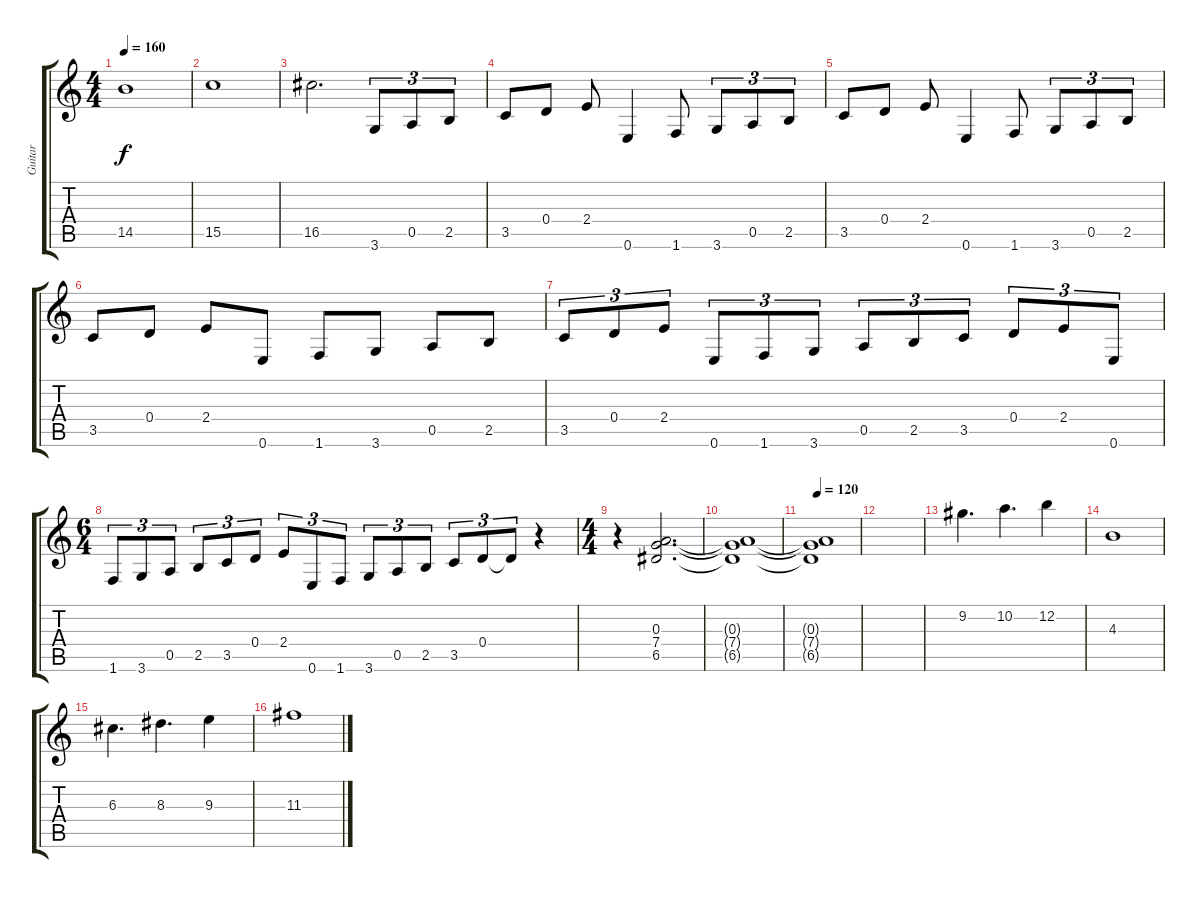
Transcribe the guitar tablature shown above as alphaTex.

\track ("Guitar" "Guitar") {instrument overdrivenguitar}
\staff {score tabs}
\tuning (E4 B3 G3 D3 A2 E2) {hide}
\ts (4 4)
\tempo 160
\clef g2
\ks c
14.5.1{dy f} |
15.5.1 |
16.5.2{d} 3.6.8{tu (3 2)} 0.5.8{tu (3 2)} 2.5.8{tu (3 2)} |
3.5.8 0.4.8 2.4.8 0.6.4 1.6.8 3.6.8{tu (3 2)} 0.5.8{tu (3 2)} 2.5.8{tu (3 2)} |
3.5.8 0.4.8 2.4.8 0.6.4 1.6.8 3.6.8{tu (3 2)} 0.5.8{tu (3 2)} 2.5.8{tu (3 2)} |
3.5.8 0.4.8 2.4.8 0.6.8 1.6.8 3.6.8 0.5.8 2.5.8 |
3.5.8{tu (3 2)} 0.4.8{tu (3 2)} 2.4.8{tu (3 2)} 0.6.8{tu (3 2)} 1.6.8{tu (3 2)} 3.6.8{tu (3 2)} 0.5.8{tu (3 2)} 2.5.8{tu (3 2)} 3.5.8{tu (3 2)} 0.4.8{tu (3 2)} 2.4.8{tu (3 2)} 0.6.8{tu (3 2)} |
\ts (6 4)
1.6.8{tu (3 2)} 3.6.8{tu (3 2)} 0.5.8{tu (3 2)} 2.5.8{tu (3 2)} 3.5.8{tu (3 2)} 0.4.8{tu (3 2)} 2.4.8{tu (3 2)} 0.6.8{tu (3 2)} 1.6.8{tu (3 2)} 3.6.8{tu (3 2)} 0.5.8{tu (3 2)} 2.5.8{tu (3 2)} 3.5.8{tu (3 2)} 0.4.8{tu (3 2)} 0.4{t}.8{tu (3 2)} r.4 |
\ts (4 4)
r.4 (0.3 7.4 6.5).2{d} |
(0.3{t} 7.4{t} 6.5{t}).1 |
\tempo 120
(0.3{t} 7.4{t} 6.5{t}).1 |
|
9.2.4{d} 10.2.4{d} 12.2.4 |
4.3.1 |
6.3.4{d} 8.3.4{d} 9.3.4 |
11.3.1
